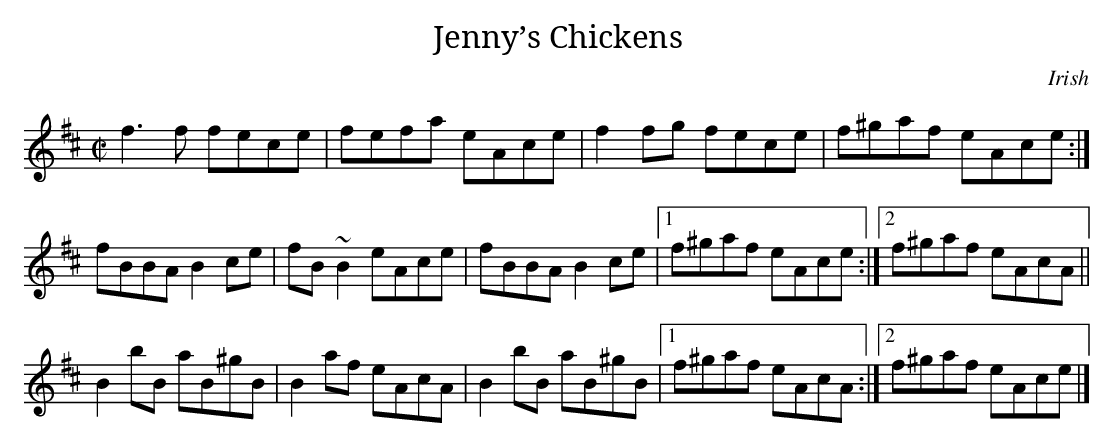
X:1
T:Jenny’s Chickens
M:C|
K:D
f3 f fece | fefa eAce | f2 fg fece | f^gaf eAce :|
fBBA B2 ce | fB ~B2 eAce | fBBA B2 ce |1 f^gaf eAce :|2 f^gaf eAcA ||
B2 bB aB^gB | B2 af eAcA | B2 bB aB^gB |1 f^gaf eAcA :|2 f^gaf eAce |]
